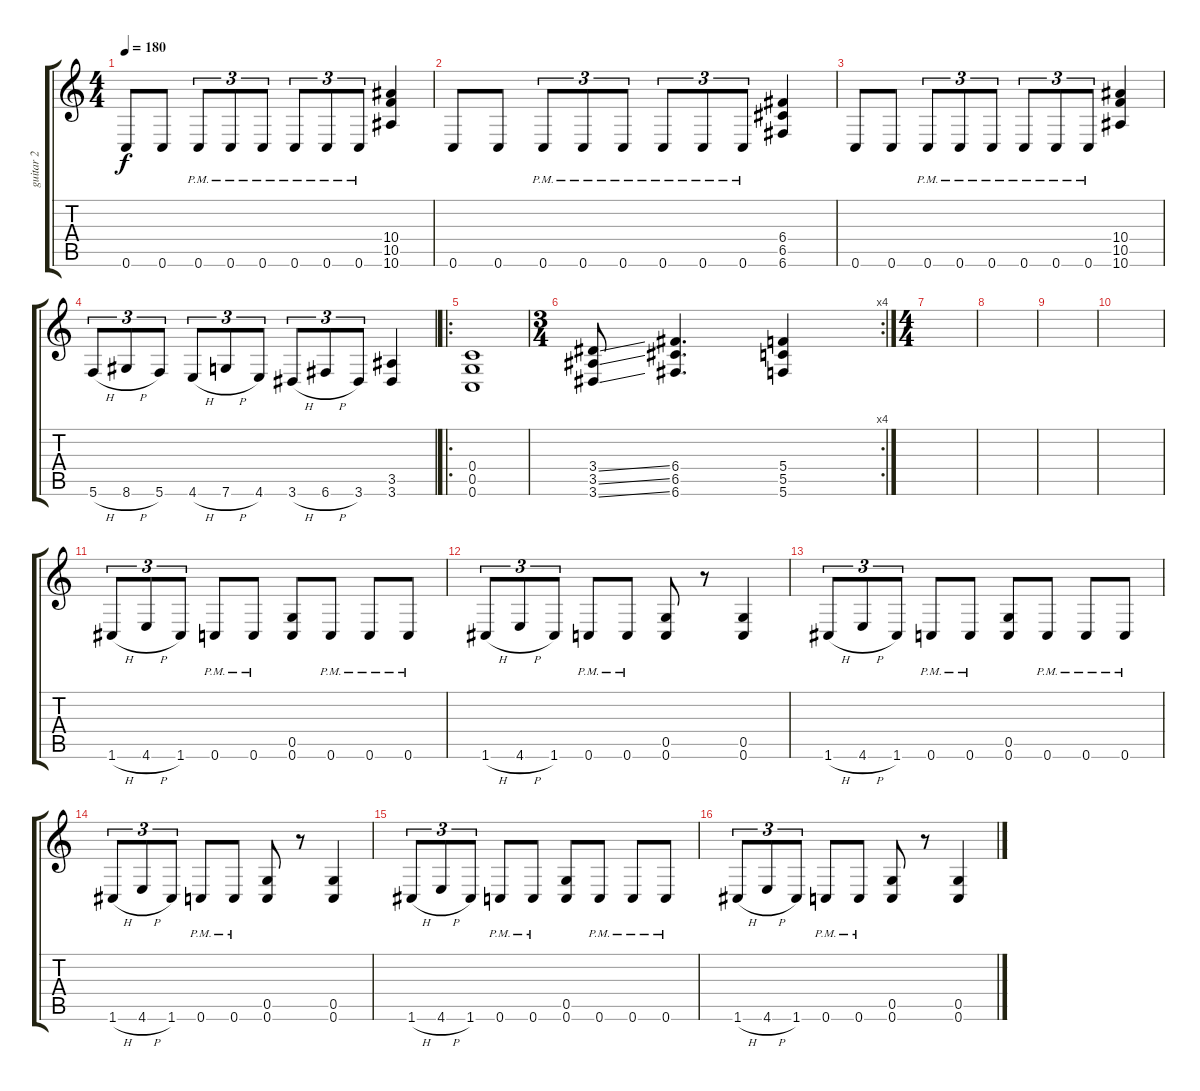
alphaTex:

\track ("guitar 2" "guitar 2") {instrument distortionguitar}
\staff {score tabs}
\tuning (D4 A3 F3 C3 G2 C2) {hide}
\ts (4 4)
\tempo 180
\clef g2
\ks c
0.6.8{dy f} 0.6.8 0.6{pm}.8{tu (3 2)} 0.6{pm}.8{tu (3 2)} 0.6{pm}.8{tu (3 2)} 0.6{pm}.8{tu (3 2)} 0.6{pm}.8{tu (3 2)} 0.6{pm}.8{tu (3 2)} (10.4 10.5 10.6).4 |
0.6.8 0.6.8 0.6{pm}.8{tu (3 2)} 0.6{pm}.8{tu (3 2)} 0.6{pm}.8{tu (3 2)} 0.6{pm}.8{tu (3 2)} 0.6{pm}.8{tu (3 2)} 0.6{pm}.8{tu (3 2)} (6.4 6.5 6.6).4 |
0.6.8 0.6.8 0.6{pm}.8{tu (3 2)} 0.6{pm}.8{tu (3 2)} 0.6{pm}.8{tu (3 2)} 0.6{pm}.8{tu (3 2)} 0.6{pm}.8{tu (3 2)} 0.6{pm}.8{tu (3 2)} (10.4 10.5 10.6).4 |
5.6{h}.8{tu (3 2)} 8.6{h}.8{tu (3 2)} 5.6.8{tu (3 2)} 4.6{h}.8{tu (3 2)} 7.6{h}.8{tu (3 2)} 4.6.8{tu (3 2)} 3.6{h}.8{tu (3 2)} 6.6{h}.8{tu (3 2)} 3.6.8{tu (3 2)} (3.5 3.6).4 |
\ro
(0.4 0.5 0.6).1 |
\rc 4
\ts (3 4)
(3.4{ss} 3.5{ss} 3.6{ss}).8 (6.4 6.5 6.6).4{d} (5.4 5.5 5.6).4 |
\ts (4 4)
|
|
|
|
1.6{h}.8{tu (3 2)} 4.6{h}.8{tu (3 2)} 1.6.8{tu (3 2)} 0.6{pm}.8 0.6{pm}.8 (0.5 0.6).8 0.6{pm}.8 0.6{pm}.8 0.6{pm}.8 |
1.6{h}.8{tu (3 2)} 4.6{h}.8{tu (3 2)} 1.6.8{tu (3 2)} 0.6{pm}.8 0.6{pm}.8 (0.5 0.6).8 r.8 (0.5 0.6).4 |
1.6{h}.8{tu (3 2)} 4.6{h}.8{tu (3 2)} 1.6.8{tu (3 2)} 0.6{pm}.8 0.6{pm}.8 (0.5 0.6).8 0.6{pm}.8 0.6{pm}.8 0.6{pm}.8 |
1.6{h}.8{tu (3 2)} 4.6{h}.8{tu (3 2)} 1.6.8{tu (3 2)} 0.6{pm}.8 0.6{pm}.8 (0.5 0.6).8 r.8 (0.5 0.6).4 |
1.6{h}.8{tu (3 2)} 4.6{h}.8{tu (3 2)} 1.6.8{tu (3 2)} 0.6{pm}.8 0.6{pm}.8 (0.5 0.6).8 0.6{pm}.8 0.6{pm}.8 0.6{pm}.8 |
1.6{h}.8{tu (3 2)} 4.6{h}.8{tu (3 2)} 1.6.8{tu (3 2)} 0.6{pm}.8 0.6{pm}.8 (0.5 0.6).8 r.8 (0.5 0.6).4
